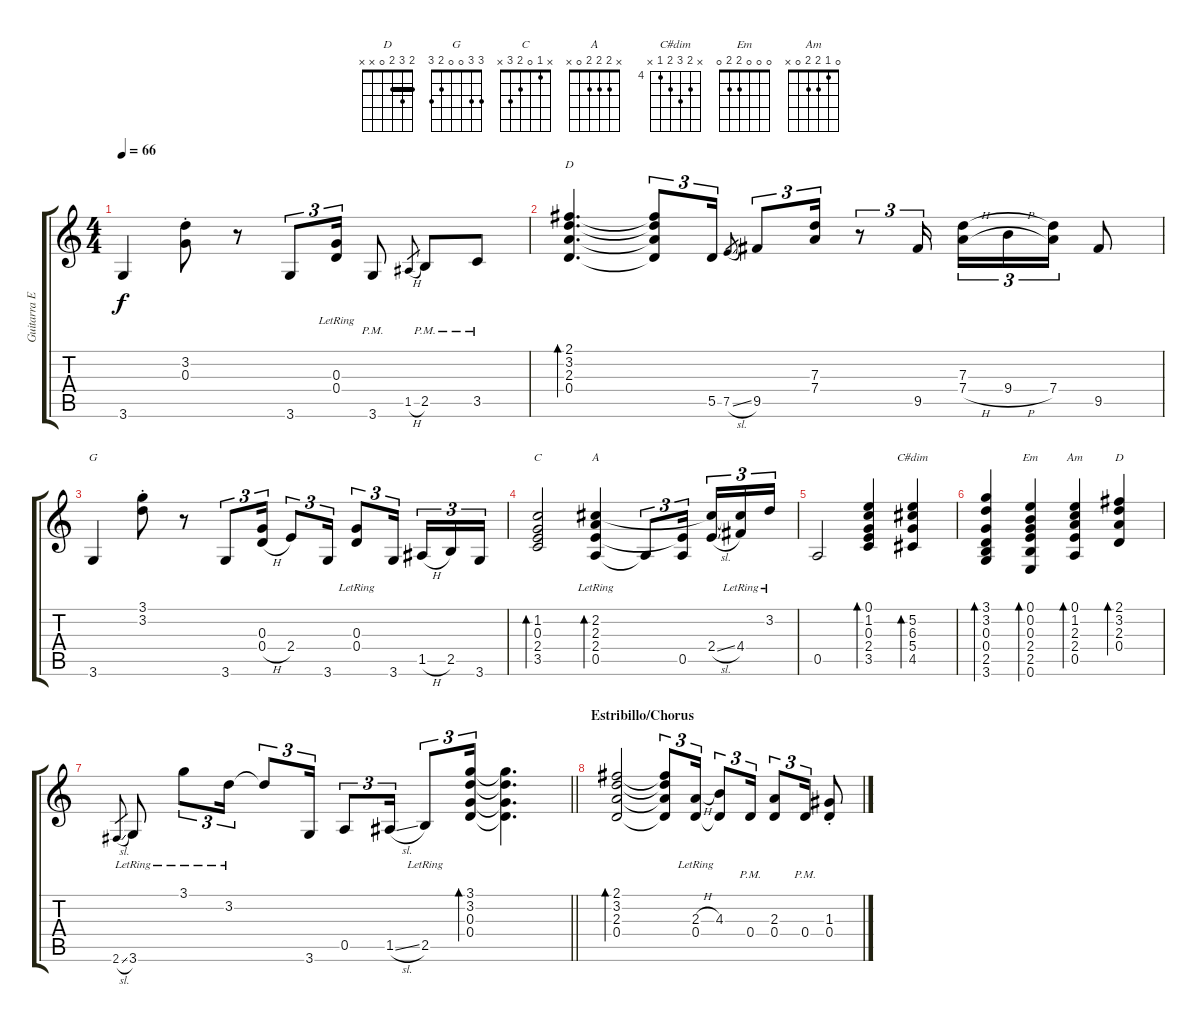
\track ("Guitarra Eléctrica (Charlie Starr/Paul J" "Guitarra E") {instrument overdrivenguitar}
\staff {score tabs}
\tuning (E4 B3 G3 D3 A2 E2) {hide}
\chord ("D" 2 3 2 0 x x)
\chord ("G" 3 3 0 0 2 3)
\chord ("C" x 1 0 2 3 x)
\chord ("A" x 2 2 2 0 x)
\chord ("C#dim" x 5 6 5 4 x) {firstfret 4}
\chord ("Em" 0 0 0 2 2 0)
\chord ("Am" 0 1 2 2 0 x)
\chord ("D" 2 3 2 0 x x) {barre 2}
\ts (4 4)
\tempo 66
\clef g2
\ks c
3.6.4{dy f} (3.2{st} 0.3{st}).8 r.8 3.6.8{tu (3 2)} (0.3{lr} 0.4{lr}).16{tu (3 2)} 3.6{pm}.8 1.5{h}.8{gr} 2.5{pm}.8 3.5{pm}.8 |
(2.1 3.2 2.3 0.4).4{d bd 120 ch "D"} (2.1{t} 3.2{t} 2.3{t} 0.4{t}).8{tu (3 2)} 5.5.16{tu (3 2)} 7.5{sl}.8{gr} 9.5.8{tu (3 2)} (7.3 7.4).16{tu (3 2)} r.8{tu (3 2)} 9.5.16{tu (3 2)} (7.3 7.4{h}).16{tu (3 2)} 9.4{h}.16{tu (3 2)} (7.3{t} 7.4).16{tu (3 2)} 9.5.8 |
3.6.4{ch "G"} (3.1{st} 3.2{st}).8 r.8 3.6.8{tu (3 2)} (0.3 0.4{h}).16{tu (3 2)} 2.4.8{tu (3 2)} 3.6.16{tu (3 2)} (0.3{lr} 0.4{lr}).8{tu (3 2)} 3.6.16{tu (3 2) beam splitsecondary} 1.5{h}.16{tu (3 2)} 2.5.16{tu (3 2)} 3.6.16{tu (3 2)} |
(1.2 0.3 2.4 3.5).2{bd 120 ch "C"} (2.2{lr} 2.3{lr} 2.4{lr} 0.5{lr}).4{bd 240 ch "A"} 0.5{t}.8{tu (3 2)} (2.4{t} 0.5).16{tu (3 2) beam splitsecondary} (2.2{t} 2.4{sl}).16{tu (3 2)} (2.2{t} 4.4{lr}).16{tu (3 2)} 3.2{lr}.16{tu (3 2)} |
0.5.2 (0.1 1.2 0.3 2.4 3.5).4{bd 120} (5.2 6.3 5.4 4.5).4{bd 120 ch "C#dim"} |
(3.1 3.2 0.3 0.4 2.5 3.6).4{bd 120} (0.1 0.2 0.3 2.4 2.5 0.6).4{bd 120 ch "Em"} (0.1 1.2 2.3 2.4 0.5).4{bd 120 ch "Am"} (2.1 3.2 2.3 0.4).4{bd 120 ch "D"} |
\barLineRight lightlight
2.6{sl}.8{gr} 3.6{lr}.8 3.1{lr}.8{tu (3 2)} 3.2{lr}.16{tu (3 2)} 3.2{t}.8{tu (3 2)} 3.6.16{tu (3 2)} 0.5.8{tu (3 2)} 1.5{sl}.16{tu (3 2)} 2.5{lr}.8{tu (3 2)} (3.1 3.2 0.3 0.4).16{tu (3 2) bd 240} (3.1{t} 3.2{t} 0.3{t} 0.4{t}).4{d} |
\section ("" "Estribillo/Chorus")
(2.1 3.2 2.3 0.4).2{bd 240} (2.1{t} 3.2{t} 2.3{t} 0.4{t}).8{tu (3 2)} (2.3{h} 0.4{lr}).16{tu (3 2)} (4.3 0.4{t}).8{tu (3 2)} 0.4{pm}.16{tu (3 2)} (2.3 0.4).8{tu (3 2)} 0.4{pm}.16{tu (3 2)} (1.3{st} 0.4{st}).8
